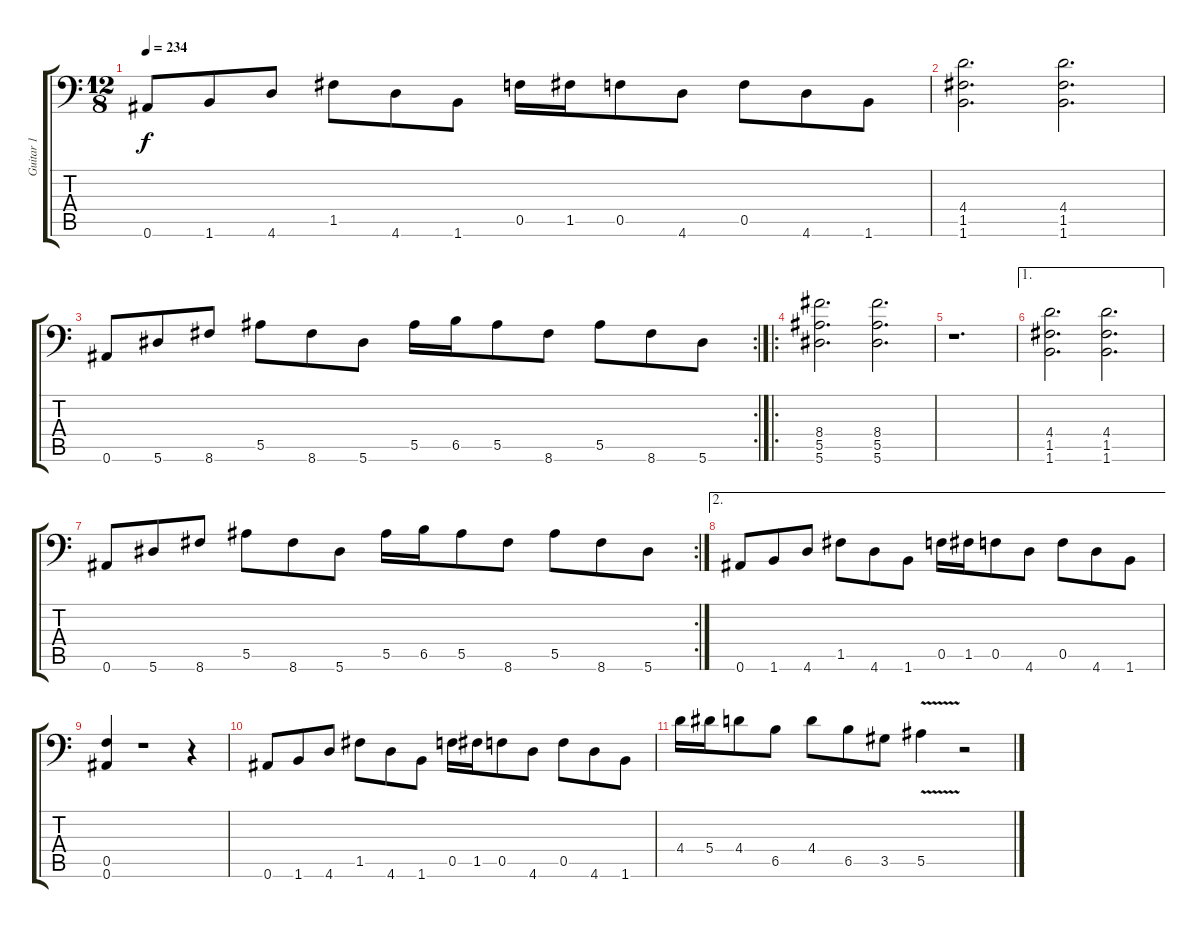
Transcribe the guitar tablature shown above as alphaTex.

\track ("Guitar 1" "Guitar 1") {instrument distortionguitar}
\staff {score tabs}
\tuning (C4 G3 Eb3 Bb2 F2 Bb1) {hide}
\ts (12 8)
\tempo 234
\clef f4
\ks c
0.6.8{dy f} 1.6.8 4.6.8 1.5.8 4.6.8 1.6.8 0.5.16 1.5.16 0.5.8 4.6.8 0.5.8 4.6.8 1.6.8 |
(4.4 1.5 1.6).2{d} (4.4 1.5 1.6).2{d} |
\rc 2
0.6.8 5.6.8 8.6.8 5.5.8 8.6.8 5.6.8 5.5.16 6.5.16 5.5.8 8.6.8 5.5.8 8.6.8 5.6.8 |
\ro
(8.4 5.5 5.6).2{d} (8.4 5.5 5.6).2{d} |
r.1{d} |
\ae 1
(4.4 1.5 1.6).2{d} (4.4 1.5 1.6).2{d} |
\rc 2
0.6.8 5.6.8 8.6.8 5.5.8 8.6.8 5.6.8 5.5.16 6.5.16 5.5.8 8.6.8 5.5.8 8.6.8 5.6.8 |
\ae 2
0.6.8 1.6.8 4.6.8 1.5.8 4.6.8 1.6.8 0.5.16 1.5.16 0.5.8 4.6.8 0.5.8 4.6.8 1.6.8 |
(0.5 0.6).4 r.1 r.4 |
0.6.8 1.6.8 4.6.8 1.5.8 4.6.8 1.6.8 0.5.16 1.5.16 0.5.8 4.6.8 0.5.8 4.6.8 1.6.8 |
4.4.16 5.4.16 4.4.8 6.5.8 4.4.8 6.5.8 3.5.8 5.5{v}.4 r.2
